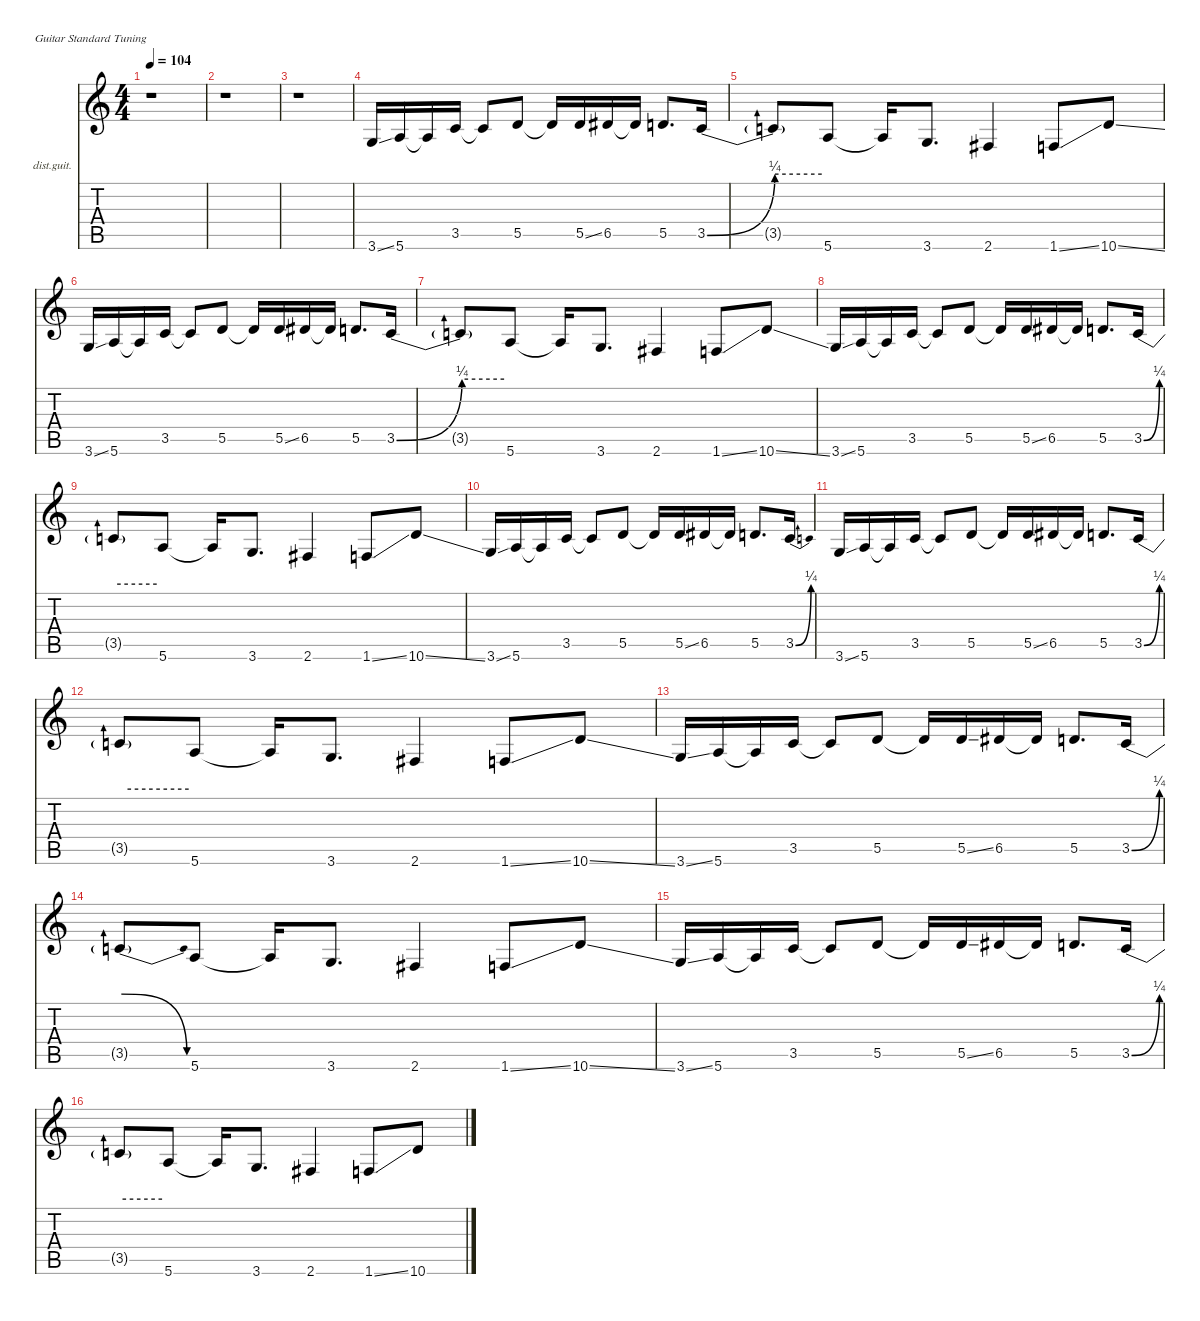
\defaultSystemsLayout 4
\hideDynamics
\bracketExtendMode nobrackets
\firstSystemTrackNameOrientation horizontal
\otherSystemsTrackNameOrientation horizontal
\track ("Guitar 3 (Rhythm 2)" "dist.guit.") {instrument distortionguitar}
\staff {score tabs}
\tuning (E4 B3 G3 D3 A2 E2)
\ts (4 4)
\tempo 104
\clef g2
\ks c
r.1{dy f} |
r.1 |
r.1 |
3.6{ss}.16 5.6.16 5.6{t}.16 3.5.16 3.5{t}.8 5.5.8 5.5{t}.16 5.5{ss}.16 6.5{acc #}.16 6.5{t acc #}.16 5.5.8{d} 3.5{be (bend 0 0 60 1)}.16 |
3.5{be (hold 0 1 60 1) t}.8 5.6.8 5.6{t}.16 3.6.8{d} 2.6{acc #}.4 1.6{ss}.8 10.6{ss}.8 |
3.6{ss}.16 5.6.16 5.6{t}.16 3.5.16 3.5{t}.8 5.5.8 5.5{t}.16 5.5{ss}.16 6.5{acc #}.16 6.5{t acc #}.16 5.5.8{d} 3.5{be (bend 0 0 60 1)}.16 |
3.5{be (hold 0 1 60 1) t}.8 5.6.8 5.6{t}.16 3.6.8{d} 2.6{acc #}.4 1.6{ss}.8 10.6{ss}.8 |
3.6{ss}.16 5.6.16 5.6{t}.16 3.5.16 3.5{t}.8 5.5.8 5.5{t}.16 5.5{ss}.16 6.5{acc #}.16 6.5{t acc #}.16 5.5.8{d} 3.5{be (bend 0 0 60 1)}.16 |
3.5{be (hold 0 1 60 1) t}.8 5.6.8 5.6{t}.16 3.6.8{d} 2.6{acc #}.4 1.6{ss}.8 10.6{ss}.8 |
3.6{ss}.16 5.6.16 5.6{t}.16 3.5.16 3.5{t}.8 5.5.8 5.5{t}.16 5.5{ss}.16 6.5{acc #}.16 6.5{t acc #}.16 5.5.8{d} 3.5{be (bend 0 0 30 1)}.16 |
3.6{ss}.16 5.6.16 5.6{t}.16 3.5.16 3.5{t}.8 5.5.8 5.5{t}.16 5.5{ss}.16 6.5{acc #}.16 6.5{t acc #}.16 5.5.8{d} 3.5{be (bend 0 0 60 1)}.16 |
3.5{be (hold 0 1 60 1) t}.8 5.6.8 5.6{t}.16 3.6.8{d} 2.6{acc #}.4 1.6{ss}.8 10.6{ss}.8 |
3.6{ss}.16 5.6.16 5.6{t}.16 3.5.16 3.5{t}.8 5.5.8 5.5{t}.16 5.5{ss}.16 6.5{acc #}.16 6.5{t acc #}.16 5.5.8{d} 3.5{be (bend 0 0 60 1)}.16 |
3.5{be (release 0 1 60 0) t}.8 5.6.8 5.6{t}.16 3.6.8{d} 2.6{acc #}.4 1.6{ss}.8 10.6{ss}.8 |
3.6{ss}.16 5.6.16 5.6{t}.16 3.5.16 3.5{t}.8 5.5.8 5.5{t}.16 5.5{ss}.16 6.5{acc #}.16 6.5{t acc #}.16 5.5.8{d} 3.5{be (bend 0 0 60 1)}.16 |
3.5{be (hold 0 1 60 1) t}.8 5.6.8 5.6{t}.16 3.6.8{d} 2.6{acc #}.4 1.6{ss}.8 10.6{ss}.8
